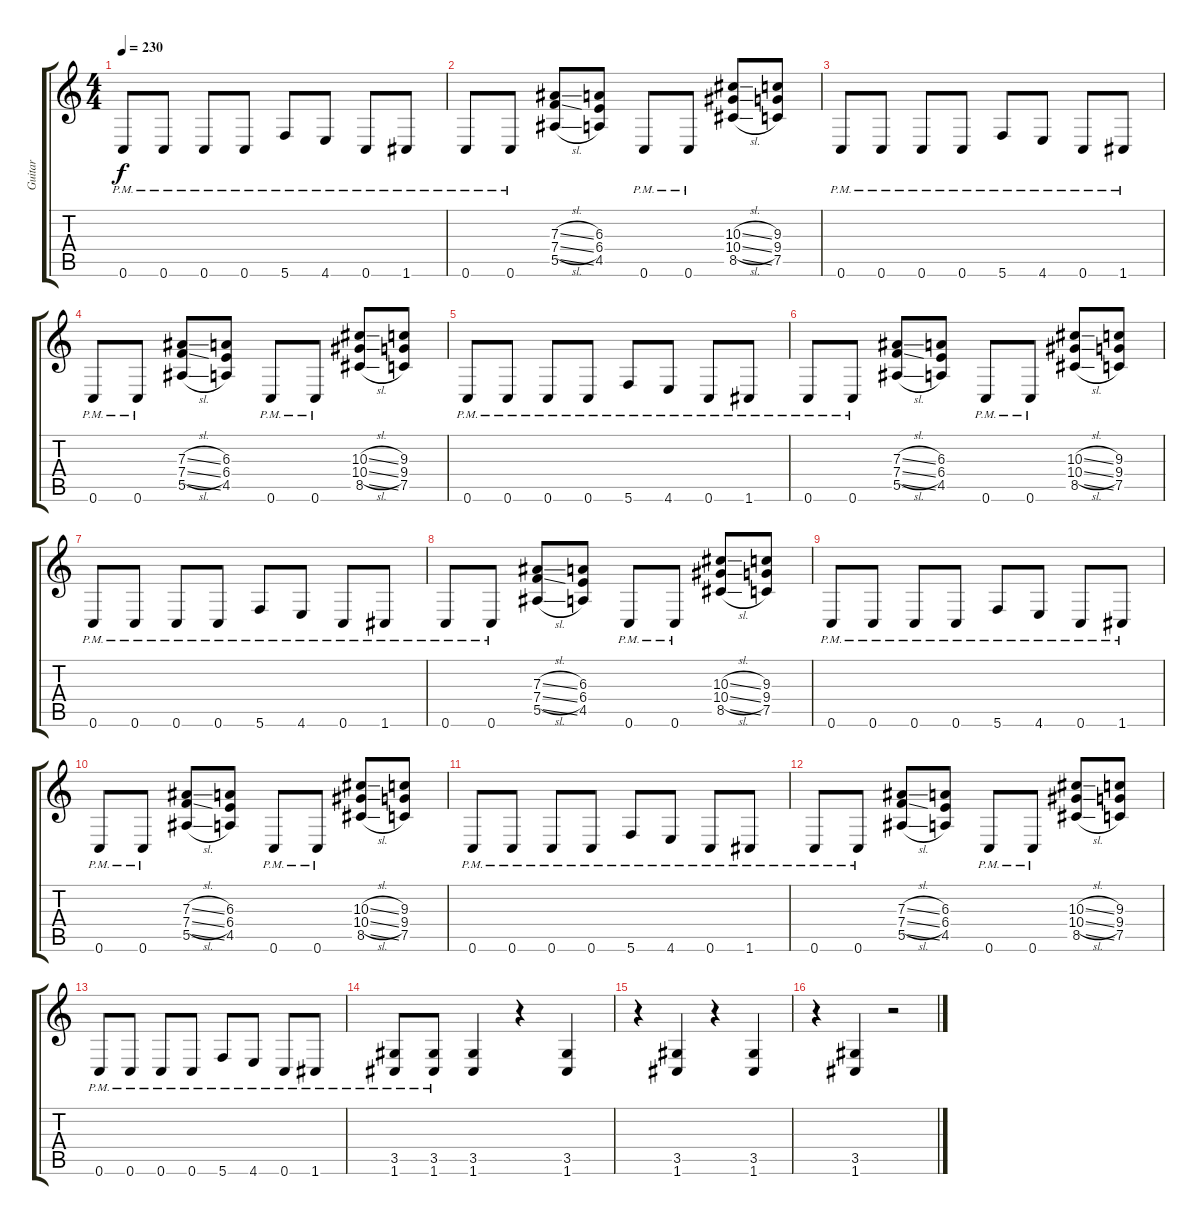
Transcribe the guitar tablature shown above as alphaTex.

\track ("Guitar" "Guitar") {instrument distortionguitar}
\staff {score tabs}
\tuning (C4 G3 Eb3 Bb2 F2 C2) {hide}
\ts (4 4)
\tempo 230
\clef g2
\ks c
0.6{pm}.8{dy f} 0.6{pm}.8 0.6{pm}.8 0.6{pm}.8 5.6{pm}.8 4.6{pm}.8 0.6{pm}.8 1.6{pm}.8 |
0.6{pm}.8 0.6{pm}.8 (7.3{sl} 7.4{sl} 5.5{sl}).8 (6.3 6.4 4.5).8 0.6{pm}.8 0.6{pm}.8 (10.3{sl} 10.4{sl} 8.5{sl}).8 (9.3 9.4 7.5).8 |
0.6{pm}.8 0.6{pm}.8 0.6{pm}.8 0.6{pm}.8 5.6{pm}.8 4.6{pm}.8 0.6{pm}.8 1.6{pm}.8 |
0.6{pm}.8 0.6{pm}.8 (7.3{sl} 7.4{sl} 5.5{sl}).8 (6.3 6.4 4.5).8 0.6{pm}.8 0.6{pm}.8 (10.3{sl} 10.4{sl} 8.5{sl}).8 (9.3 9.4 7.5).8 |
0.6{pm}.8 0.6{pm}.8 0.6{pm}.8 0.6{pm}.8 5.6{pm}.8 4.6{pm}.8 0.6{pm}.8 1.6{pm}.8 |
0.6{pm}.8 0.6{pm}.8 (7.3{sl} 7.4{sl} 5.5{sl}).8 (6.3 6.4 4.5).8 0.6{pm}.8 0.6{pm}.8 (10.3{sl} 10.4{sl} 8.5{sl}).8 (9.3 9.4 7.5).8 |
0.6{pm}.8 0.6{pm}.8 0.6{pm}.8 0.6{pm}.8 5.6{pm}.8 4.6{pm}.8 0.6{pm}.8 1.6{pm}.8 |
0.6{pm}.8 0.6{pm}.8 (7.3{sl} 7.4{sl} 5.5{sl}).8 (6.3 6.4 4.5).8 0.6{pm}.8 0.6{pm}.8 (10.3{sl} 10.4{sl} 8.5{sl}).8 (9.3 9.4 7.5).8 |
0.6{pm}.8 0.6{pm}.8 0.6{pm}.8 0.6{pm}.8 5.6{pm}.8 4.6{pm}.8 0.6{pm}.8 1.6{pm}.8 |
0.6{pm}.8 0.6{pm}.8 (7.3{sl} 7.4{sl} 5.5{sl}).8 (6.3 6.4 4.5).8 0.6{pm}.8 0.6{pm}.8 (10.3{sl} 10.4{sl} 8.5{sl}).8 (9.3 9.4 7.5).8 |
0.6{pm}.8 0.6{pm}.8 0.6{pm}.8 0.6{pm}.8 5.6{pm}.8 4.6{pm}.8 0.6{pm}.8 1.6{pm}.8 |
0.6{pm}.8 0.6{pm}.8 (7.3{sl} 7.4{sl} 5.5{sl}).8 (6.3 6.4 4.5).8 0.6{pm}.8 0.6{pm}.8 (10.3{sl} 10.4{sl} 8.5{sl}).8 (9.3 9.4 7.5).8 |
0.6{pm}.8 0.6{pm}.8 0.6{pm}.8 0.6{pm}.8 5.6{pm}.8 4.6{pm}.8 0.6{pm}.8 1.6{pm}.8 |
(3.5{pm} 1.6{pm}).8 (3.5{pm} 1.6{pm}).8 (3.5 1.6).4 r.4 (3.5 1.6).4 |
r.4 (3.5 1.6).4 r.4 (3.5 1.6).4 |
r.4 (3.5 1.6).4 r.2
